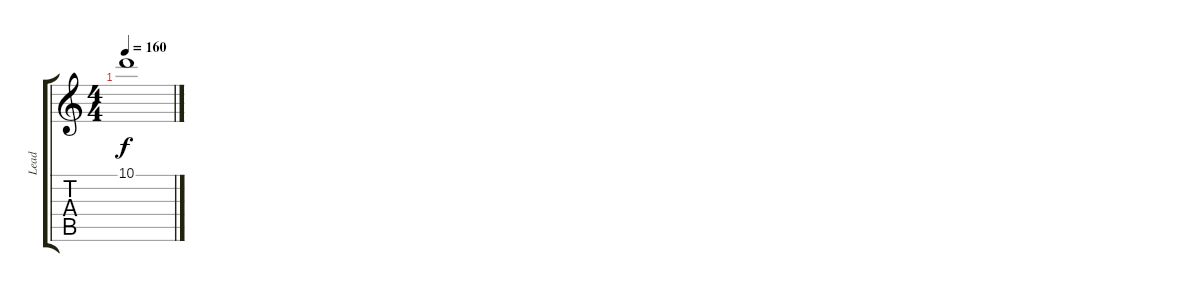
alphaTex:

\track ("Lead" "Lead") {instrument overdrivenguitar}
\staff {score tabs}
\tuning (E4 B3 G3 D3 A2 E2) {hide}
\ts (4 4)
\tempo 160
\clef g2
\ks c
10.1{t}.1{dy f}
